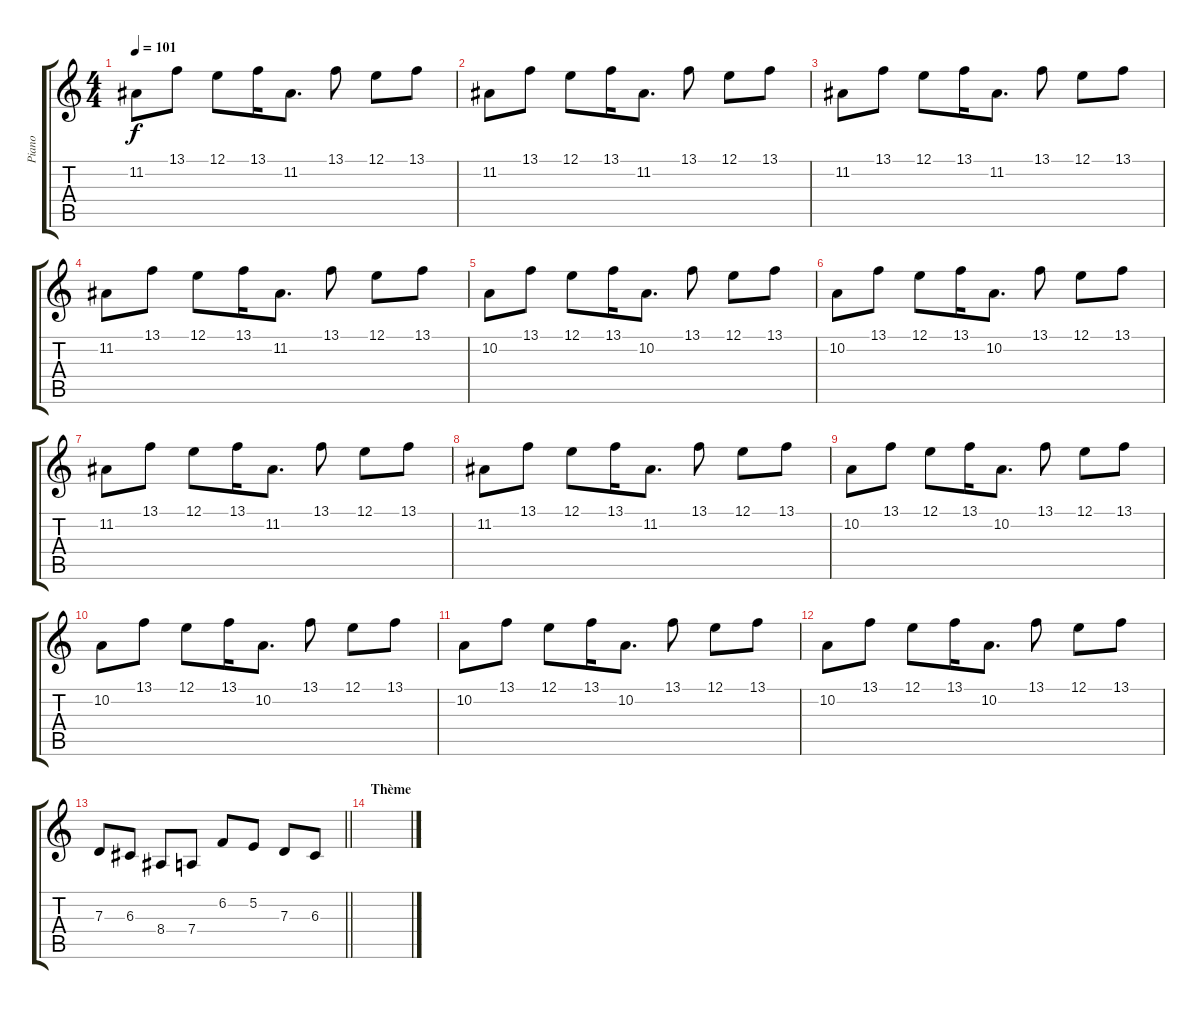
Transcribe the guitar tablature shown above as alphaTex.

\track ("Piano" "Piano") {instrument acousticgrandpiano}
\staff {score tabs}
\tuning (E4 B3 G3 D3 A2 E2) {hide}
\ts (4 4)
\tempo 101
\clef g2
\ks c
11.2.8{dy f} 13.1.8 12.1.8 13.1.16 11.2.8{d} 13.1.8 12.1.8 13.1.8 |
11.2.8 13.1.8 12.1.8 13.1.16 11.2.8{d} 13.1.8 12.1.8 13.1.8 |
11.2.8 13.1.8 12.1.8 13.1.16 11.2.8{d} 13.1.8 12.1.8 13.1.8 |
11.2.8 13.1.8 12.1.8 13.1.16 11.2.8{d} 13.1.8 12.1.8 13.1.8 |
10.2.8 13.1.8 12.1.8 13.1.16 10.2.8{d} 13.1.8 12.1.8 13.1.8 |
10.2.8 13.1.8 12.1.8 13.1.16 10.2.8{d} 13.1.8 12.1.8 13.1.8 |
11.2.8 13.1.8 12.1.8 13.1.16 11.2.8{d} 13.1.8 12.1.8 13.1.8 |
11.2.8 13.1.8 12.1.8 13.1.16 11.2.8{d} 13.1.8 12.1.8 13.1.8 |
10.2.8 13.1.8 12.1.8 13.1.16 10.2.8{d} 13.1.8 12.1.8 13.1.8 |
10.2.8 13.1.8 12.1.8 13.1.16 10.2.8{d} 13.1.8 12.1.8 13.1.8 |
10.2.8 13.1.8 12.1.8 13.1.16 10.2.8{d} 13.1.8 12.1.8 13.1.8 |
10.2.8 13.1.8 12.1.8 13.1.16 10.2.8{d} 13.1.8 12.1.8 13.1.8 |
\barLineRight lightlight
7.3.8 6.3.8 8.4.8 7.4.8 6.2.8 5.2.8 7.3.8 6.3.8 |
\section ("" "Thème")
